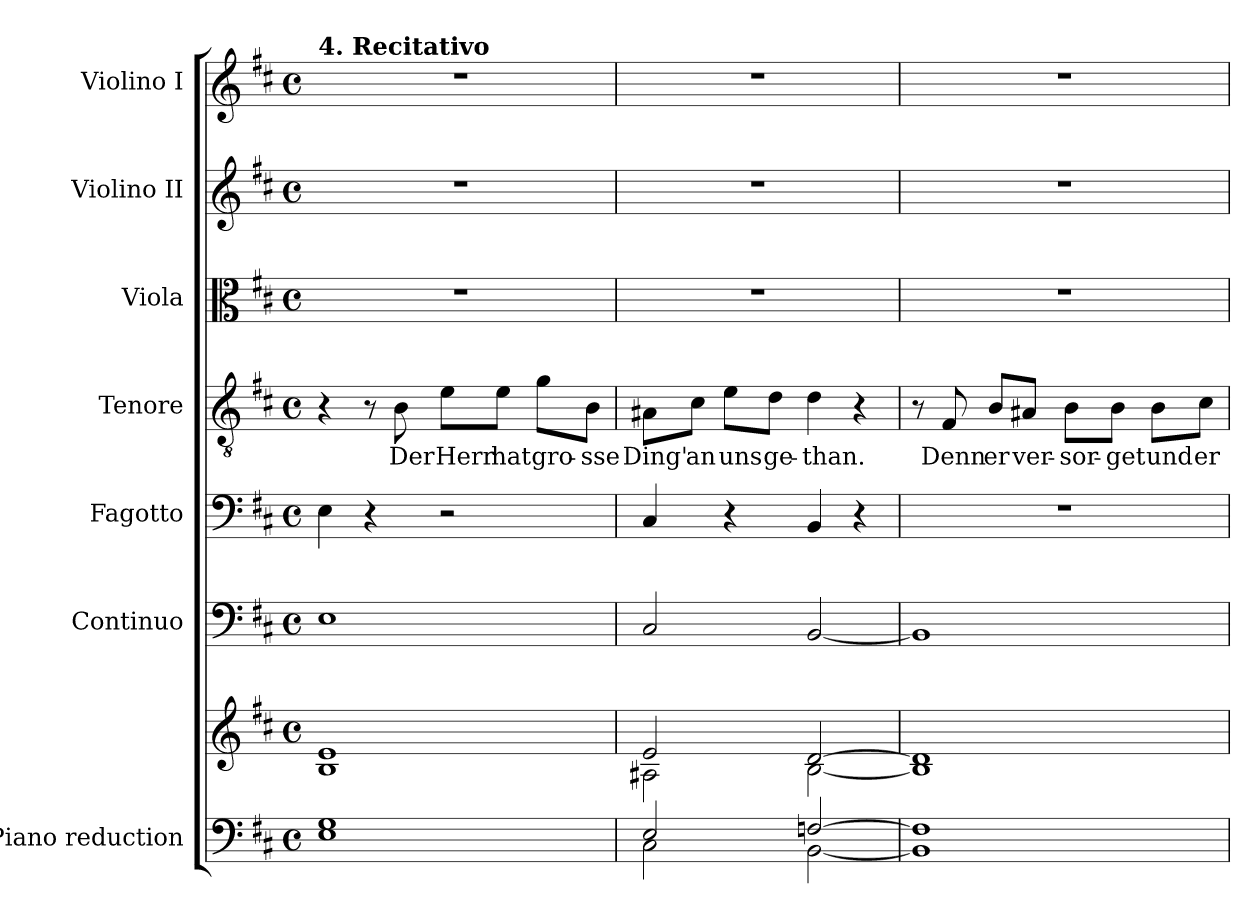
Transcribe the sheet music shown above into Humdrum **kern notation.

**kern	**kern	**kern	**kern	**kern	**text	**kern	**kern	**kern
*part7	*part7	*part6	*part5	*part4	*part4	*part3	*part2	*part1
*staff8	*staff7	*staff6	*staff5	*staff4	*staff4	*staff3	*staff2	*staff1
*I"Piano reduction	*	*I"Continuo	*I"Fagotto	*I"Tenore	*	*I"Viola	*I"Violino II	*I"Violino I
*I'Pno	*	*	*	*	*	*	*	*
*stria5	*stria5	*	*	*	*	*	*	*
*clefF4	*clefG2	*clefF4	*clefF4	*clefGv2	*	*clefC3	*clefG2	*clefG2
*k[f#c#]	*k[f#c#]	*k[f#c#]	*k[f#c#]	*k[f#c#]	*	*k[f#c#]	*k[f#c#]	*k[f#c#]
*M4/4	*M4/4	*M4/4	*M4/4	*M4/4	*	*M4/4	*M4/4	*M4/4
*met(c)	*met(c)	*met(c)	*met(c)	*met(c)	*	*met(c)	*met(c)	*met(c)
=1	=1	=1	=1	=1	=1	=1	=1	=1
*^	*^	*	*	*	*	*	*	*
!	!	!	!	!	!	!	!	!	!	!LO:TX:a:B:t=4. Recitativo
1G	1E	1e	1B	1E	4E\	4r	.	1r	1r	1r
.	.	.	.	.	4r	8r	.	.	.	.
!	!	!	!	!	!	!	!LO:LY:b	!	!	!
.	.	.	.	.	.	8B\	Der	.	.	.
!	!	!	!	!	!	!	!LO:LY:b	!	!	!
.	.	.	.	.	2r	8e\L	Herr	.	.	.
!	!	!	!	!	!	!	!LO:LY:b	!	!	!
.	.	.	.	.	.	8e\J	hat	.	.	.
!	!	!	!	!	!	!	!LO:LY:b	!	!	!
.	.	.	.	.	.	8g\L	gro-	.	.	.
!	!	!	!	!	!	!	!LO:LY:b	!	!	!
.	.	.	.	.	.	8B\J	sse	.	.	.
=2	=2	=2	=2	=2	=2	=2	=2	=2	=2	=2
!	!	!	!	!	!	!	!LO:LY:b	!	!	!
2E/	2C#\	2e/	2A#X\	2C#/	4C#/	8A#X\L	Ding'	1r	1r	1r
!	!	!	!	!	!	!	!LO:LY:b	!	!	!
.	.	.	.	.	.	8c#\J	an	.	.	.
!	!	!	!	!	!	!	!LO:LY:b	!	!	!
.	.	.	.	.	4r	8e\L	uns	.	.	.
!	!	!	!	!	!	!	!LO:LY:b	!	!	!
.	.	.	.	.	.	8d\J	ge-	.	.	.
!	!	!	!	!	!	!	!LO:LY:b	!	!	!
[2Fn/	[2BB\	[2d/	[2B\	[2BB/	4BB/	4d\	than.	.	.	.
.	.	.	.	.	4r	4r	.	.	.	.
=3	=3	=3	=3	=3	=3	=3	=3	=3	=3	=3
1F]	1BB]	1d]	1B]	1BB]	1r	8r	.	1r	1r	1r
!	!	!	!	!	!	!	!LO:LY:b	!	!	!
.	.	.	.	.	.	8F#/	Denn	.	.	.
!	!	!	!	!	!	!	!LO:LY:b	!	!	!
.	.	.	.	.	.	8B/L	er	.	.	.
!	!	!	!	!	!	!	!LO:LY:b	!	!	!
.	.	.	.	.	.	8A#X/J	ver-	.	.	.
!	!	!	!	!	!	!	!LO:LY:b	!	!	!
.	.	.	.	.	.	8B\L	sor-	.	.	.
!	!	!	!	!	!	!	!LO:LY:b	!	!	!
.	.	.	.	.	.	8B\J	get	.	.	.
!	!	!	!	!	!	!	!LO:LY:b	!	!	!
.	.	.	.	.	.	8B\L	und	.	.	.
!	!	!	!	!	!	!	!LO:LY:b	!	!	!
.	.	.	.	.	.	8c#\J	er-	.	.	.
*v	*v	*	*	*	*	*	*	*	*	*
*	*v	*v	*	*	*	*	*	*	*
=	=	=	=	=	=	=	=	=
*-	*-	*-	*-	*-	*-	*-	*-	*-
